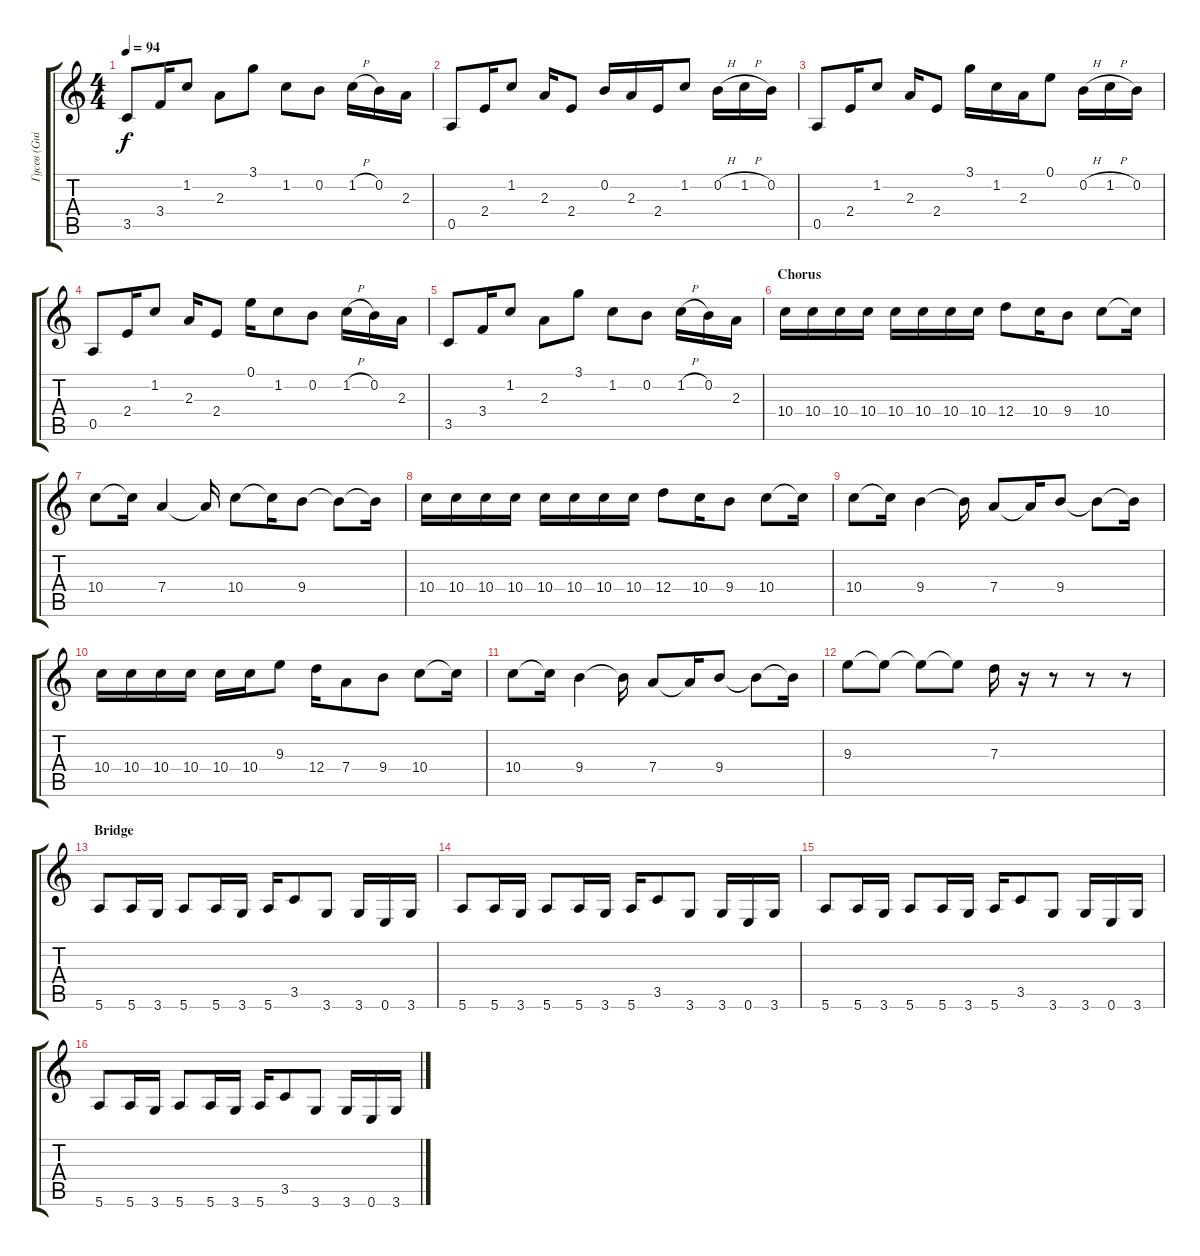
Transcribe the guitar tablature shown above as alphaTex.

\track ("Гусев (Guitar 1)" "Гусев (Gui") {instrument acousticguitarnylon}
\staff {score tabs}
\tuning (E4 B3 G3 D3 A2 E2) {hide}
\ts (4 4)
\tempo 94
\clef g2
\ks c
3.5.8{dy f instrument acousticguitarnylon} 3.4.16 1.2.8 2.3.8 3.1.8 1.2.8 0.2.8 1.2{h}.16 0.2.16 2.3.16 |
0.5.8{instrument acousticguitarnylon} 2.4.16 1.2.8 2.3.16 2.4.8 0.2.16 2.3.16 2.4.16 1.2.8 0.2{h}.16 1.2{h}.16 0.2.16 |
0.5.8{instrument acousticguitarnylon} 2.4.16 1.2.8 2.3.16 2.4.8 3.1.16 1.2.16 2.3.16 0.1.8 0.2{h}.16 1.2{h}.16 0.2.16 |
0.5.8{instrument acousticguitarnylon} 2.4.16 1.2.8 2.3.16 2.4.8 0.1.16 1.2.8 0.2.8 1.2{h}.16 0.2.16 2.3.16 |
3.5.8{instrument acousticguitarnylon} 3.4.16 1.2.8 2.3.8 3.1.8 1.2.8 0.2.8 1.2{h}.16 0.2.16 2.3.16 |
\section ("" "Chorus")
10.4.16{balance 0 instrument distortionguitar} 10.4.16 10.4.16 10.4.16 10.4.16 10.4.16 10.4.16 10.4.16 12.4.8 10.4.16 9.4.8 10.4.8 10.4{t}.16 |
10.4.8 10.4{t}.16 7.4.4 7.4{t}.16 10.4.8 10.4{t}.16 9.4.8 9.4{t}.8 9.4{t}.16 |
10.4.16{instrument distortionguitar} 10.4.16 10.4.16 10.4.16 10.4.16 10.4.16 10.4.16 10.4.16 12.4.8 10.4.16 9.4.8 10.4.8 10.4{t}.16 |
10.4.8 10.4{t}.16 9.4.4 9.4{t}.16 7.4.8 7.4{t}.16 9.4.8 9.4{t}.8 9.4{t}.16 |
10.4.16 10.4.16 10.4.16 10.4.16 10.4.16 10.4.16 9.3.8 12.4.16 7.4.8 9.4.8 10.4.8 10.4{t}.16 |
10.4.8 10.4{t}.16 9.4.4 9.4{t}.16 7.4.8 7.4{t}.16 9.4.8 9.4{t}.8 9.4{t}.16 |
9.3.8 9.3{t}.8 9.3{t}.8 9.3{t}.8 7.3.16 r.16 r.8 r.8 r.8 |
\section ("" "Bridge")
5.6.8{volume 13 instrument distortionguitar} 5.6.16 3.6.16 5.6.8 5.6.16 3.6.16 5.6.16 3.5.8 3.6.8 3.6.16 0.6.16 3.6.16 |
5.6.8{instrument distortionguitar} 5.6.16 3.6.16 5.6.8 5.6.16 3.6.16 5.6.16 3.5.8 3.6.8 3.6.16 0.6.16 3.6.16 |
5.6.8{instrument distortionguitar} 5.6.16 3.6.16 5.6.8 5.6.16 3.6.16 5.6.16 3.5.8 3.6.8 3.6.16 0.6.16 3.6.16 |
5.6.8{instrument distortionguitar} 5.6.16 3.6.16 5.6.8 5.6.16 3.6.16 5.6.16 3.5.8 3.6.8 3.6.16 0.6.16 3.6.16
